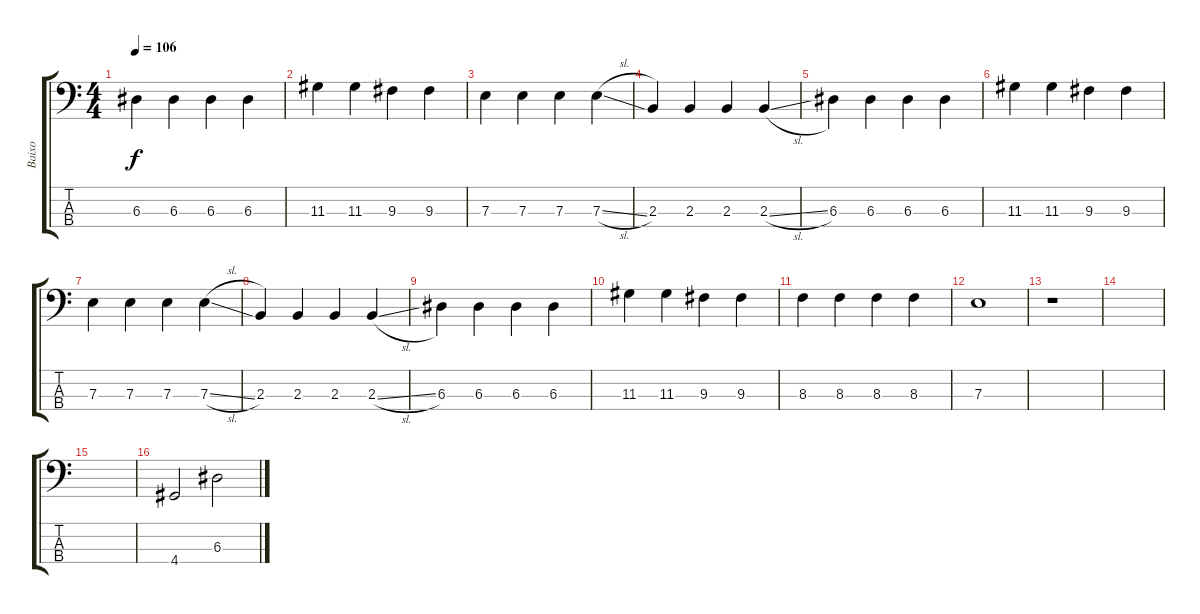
\track ("Baixo" "Baixo") {instrument electricbassfinger}
\staff {score tabs}
\tuning (G2 D2 A1 E1) {hide}
\ts (4 4)
\tempo 106
\clef f4
\ks c
6.3.4{dy f} 6.3.4 6.3.4 6.3.4 |
11.3.4 11.3.4 9.3.4 9.3.4 |
7.3.4 7.3.4 7.3.4 7.3{sl}.4 |
2.3.4 2.3.4 2.3.4 2.3{sl}.4 |
6.3.4 6.3.4 6.3.4 6.3.4 |
11.3.4 11.3.4 9.3.4 9.3.4 |
7.3.4 7.3.4 7.3.4 7.3{sl}.4 |
2.3.4 2.3.4 2.3.4 2.3{sl}.4 |
6.3.4 6.3.4 6.3.4 6.3.4 |
11.3.4 11.3.4 9.3.4 9.3.4 |
8.3.4 8.3.4 8.3.4 8.3.4 |
7.3.1 |
r.1 |
|
|
4.4.2 6.3.2
